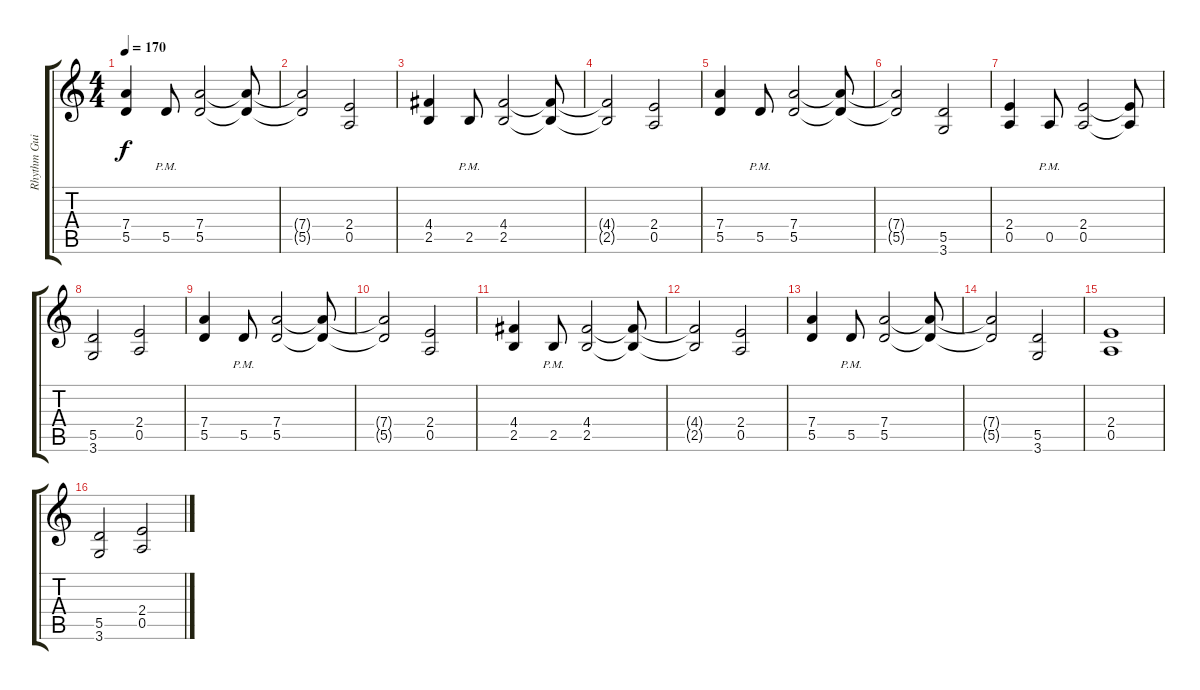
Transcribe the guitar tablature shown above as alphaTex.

\track ("Rhythm Guitar" "Rhythm Gui") {instrument distortionguitar}
\staff {score tabs}
\tuning (E4 B3 G3 D3 A2 E2) {hide}
\ts (4 4)
\tempo 170
\clef g2
\ks c
(7.4 5.5).4{dy f} 5.5{pm}.8 (7.4 5.5).2 (7.4{t} 5.5{t}).8 |
(7.4{t} 5.5{t}).2 (2.4 0.5).2 |
(4.4 2.5).4 2.5{pm}.8 (4.4 2.5).2 (4.4{t} 2.5{t}).8 |
(4.4{t} 2.5{t}).2 (2.4 0.5).2 |
(7.4 5.5).4 5.5{pm}.8 (7.4 5.5).2 (7.4{t} 5.5{t}).8 |
(7.4{t} 5.5{t}).2 (5.5 3.6).2 |
(2.4 0.5).4 0.5{pm}.8 (2.4 0.5).2 (2.4{t} 0.5{t}).8 |
(5.5 3.6).2 (2.4 0.5).2 |
(7.4 5.5).4 5.5{pm}.8 (7.4 5.5).2 (7.4{t} 5.5{t}).8 |
(7.4{t} 5.5{t}).2 (2.4 0.5).2 |
(4.4 2.5).4 2.5{pm}.8 (4.4 2.5).2 (4.4{t} 2.5{t}).8 |
(4.4{t} 2.5{t}).2 (2.4 0.5).2 |
(7.4 5.5).4 5.5{pm}.8 (7.4 5.5).2 (7.4{t} 5.5{t}).8 |
(7.4{t} 5.5{t}).2 (5.5 3.6).2 |
(2.4 0.5).1 |
(5.5 3.6).2 (2.4 0.5).2
